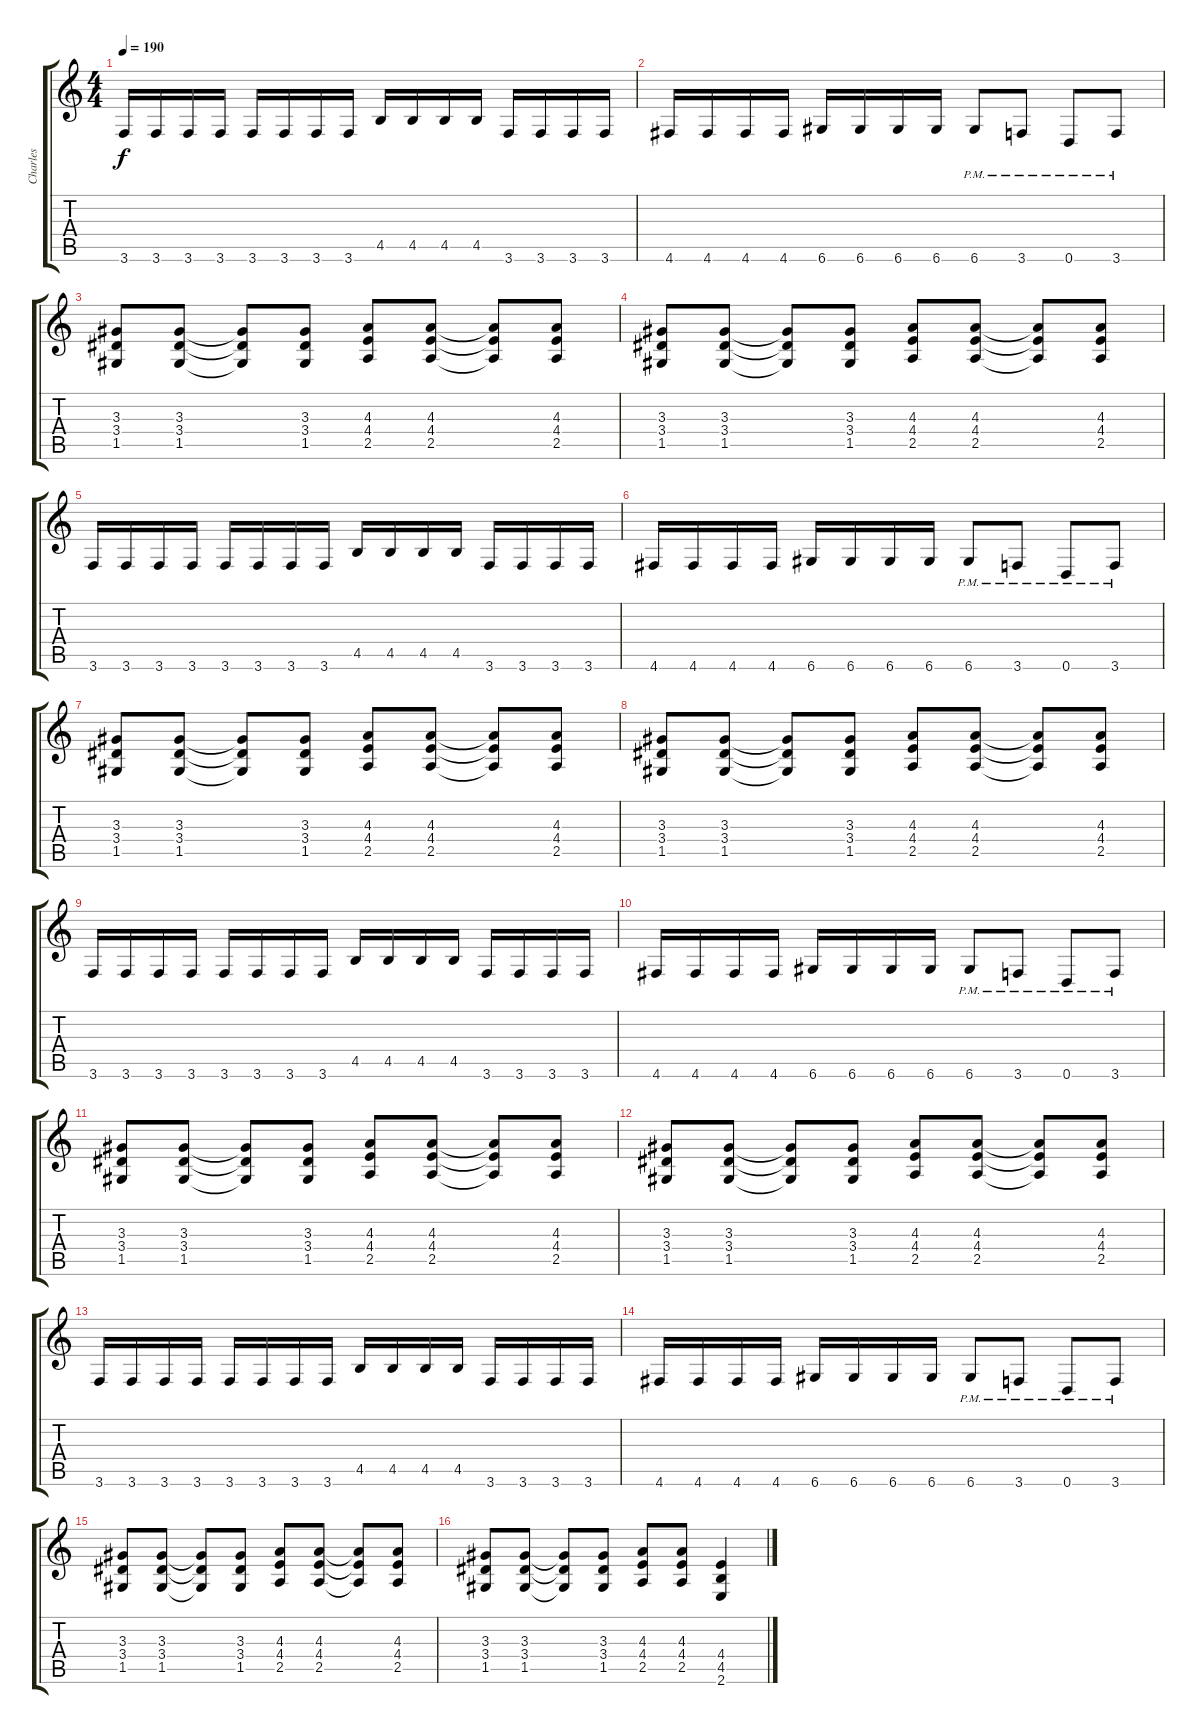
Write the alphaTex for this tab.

\track ("Charles" "Charles") {instrument distortionguitar}
\staff {score tabs}
\tuning (D4 A3 F3 C3 G2 D2) {hide}
\ts (4 4)
\tempo 190
\clef g2
\ks c
3.6.16{dy f} 3.6.16 3.6.16 3.6.16 3.6.16 3.6.16 3.6.16 3.6.16 4.5.16 4.5.16 4.5.16 4.5.16 3.6.16 3.6.16 3.6.16 3.6.16 |
4.6.16 4.6.16 4.6.16 4.6.16 6.6.16 6.6.16 6.6.16 6.6.16 6.6{pm}.8 3.6{pm}.8 0.6{pm}.8 3.6{pm}.8 |
(3.3 3.4 1.5).8 (3.3 3.4 1.5).8 (3.3{t} 3.4{t} 1.5{t}).8 (3.3 3.4 1.5).8 (4.3 4.4 2.5).8 (4.3 4.4 2.5).8 (4.3{t} 4.4{t} 2.5{t}).8 (4.3 4.4 2.5).8 |
(3.3 3.4 1.5).8 (3.3 3.4 1.5).8 (3.3{t} 3.4{t} 1.5{t}).8 (3.3 3.4 1.5).8 (4.3 4.4 2.5).8 (4.3 4.4 2.5).8 (4.3{t} 4.4{t} 2.5{t}).8 (4.3 4.4 2.5).8 |
3.6.16 3.6.16 3.6.16 3.6.16 3.6.16 3.6.16 3.6.16 3.6.16 4.5.16 4.5.16 4.5.16 4.5.16 3.6.16 3.6.16 3.6.16 3.6.16 |
4.6.16 4.6.16 4.6.16 4.6.16 6.6.16 6.6.16 6.6.16 6.6.16 6.6{pm}.8 3.6{pm}.8 0.6{pm}.8 3.6{pm}.8 |
(3.3 3.4 1.5).8 (3.3 3.4 1.5).8 (3.3{t} 3.4{t} 1.5{t}).8 (3.3 3.4 1.5).8 (4.3 4.4 2.5).8 (4.3 4.4 2.5).8 (4.3{t} 4.4{t} 2.5{t}).8 (4.3 4.4 2.5).8 |
(3.3 3.4 1.5).8 (3.3 3.4 1.5).8 (3.3{t} 3.4{t} 1.5{t}).8 (3.3 3.4 1.5).8 (4.3 4.4 2.5).8 (4.3 4.4 2.5).8 (4.3{t} 4.4{t} 2.5{t}).8 (4.3 4.4 2.5).8 |
3.6.16 3.6.16 3.6.16 3.6.16 3.6.16 3.6.16 3.6.16 3.6.16 4.5.16 4.5.16 4.5.16 4.5.16 3.6.16 3.6.16 3.6.16 3.6.16 |
4.6.16 4.6.16 4.6.16 4.6.16 6.6.16 6.6.16 6.6.16 6.6.16 6.6{pm}.8 3.6{pm}.8 0.6{pm}.8 3.6{pm}.8 |
(3.3 3.4 1.5).8 (3.3 3.4 1.5).8 (3.3{t} 3.4{t} 1.5{t}).8 (3.3 3.4 1.5).8 (4.3 4.4 2.5).8 (4.3 4.4 2.5).8 (4.3{t} 4.4{t} 2.5{t}).8 (4.3 4.4 2.5).8 |
(3.3 3.4 1.5).8 (3.3 3.4 1.5).8 (3.3{t} 3.4{t} 1.5{t}).8 (3.3 3.4 1.5).8 (4.3 4.4 2.5).8 (4.3 4.4 2.5).8 (4.3{t} 4.4{t} 2.5{t}).8 (4.3 4.4 2.5).8 |
3.6.16 3.6.16 3.6.16 3.6.16 3.6.16 3.6.16 3.6.16 3.6.16 4.5.16 4.5.16 4.5.16 4.5.16 3.6.16 3.6.16 3.6.16 3.6.16 |
4.6.16 4.6.16 4.6.16 4.6.16 6.6.16 6.6.16 6.6.16 6.6.16 6.6{pm}.8 3.6{pm}.8 0.6{pm}.8 3.6{pm}.8 |
(3.3 3.4 1.5).8 (3.3 3.4 1.5).8 (3.3{t} 3.4{t} 1.5{t}).8 (3.3 3.4 1.5).8 (4.3 4.4 2.5).8 (4.3 4.4 2.5).8 (4.3{t} 4.4{t} 2.5{t}).8 (4.3 4.4 2.5).8 |
(3.3 3.4 1.5).8 (3.3 3.4 1.5).8 (3.3{t} 3.4{t} 1.5{t}).8 (3.3 3.4 1.5).8 (4.3 4.4 2.5).8 (4.3 4.4 2.5).8 (4.4 4.5 2.6).4
